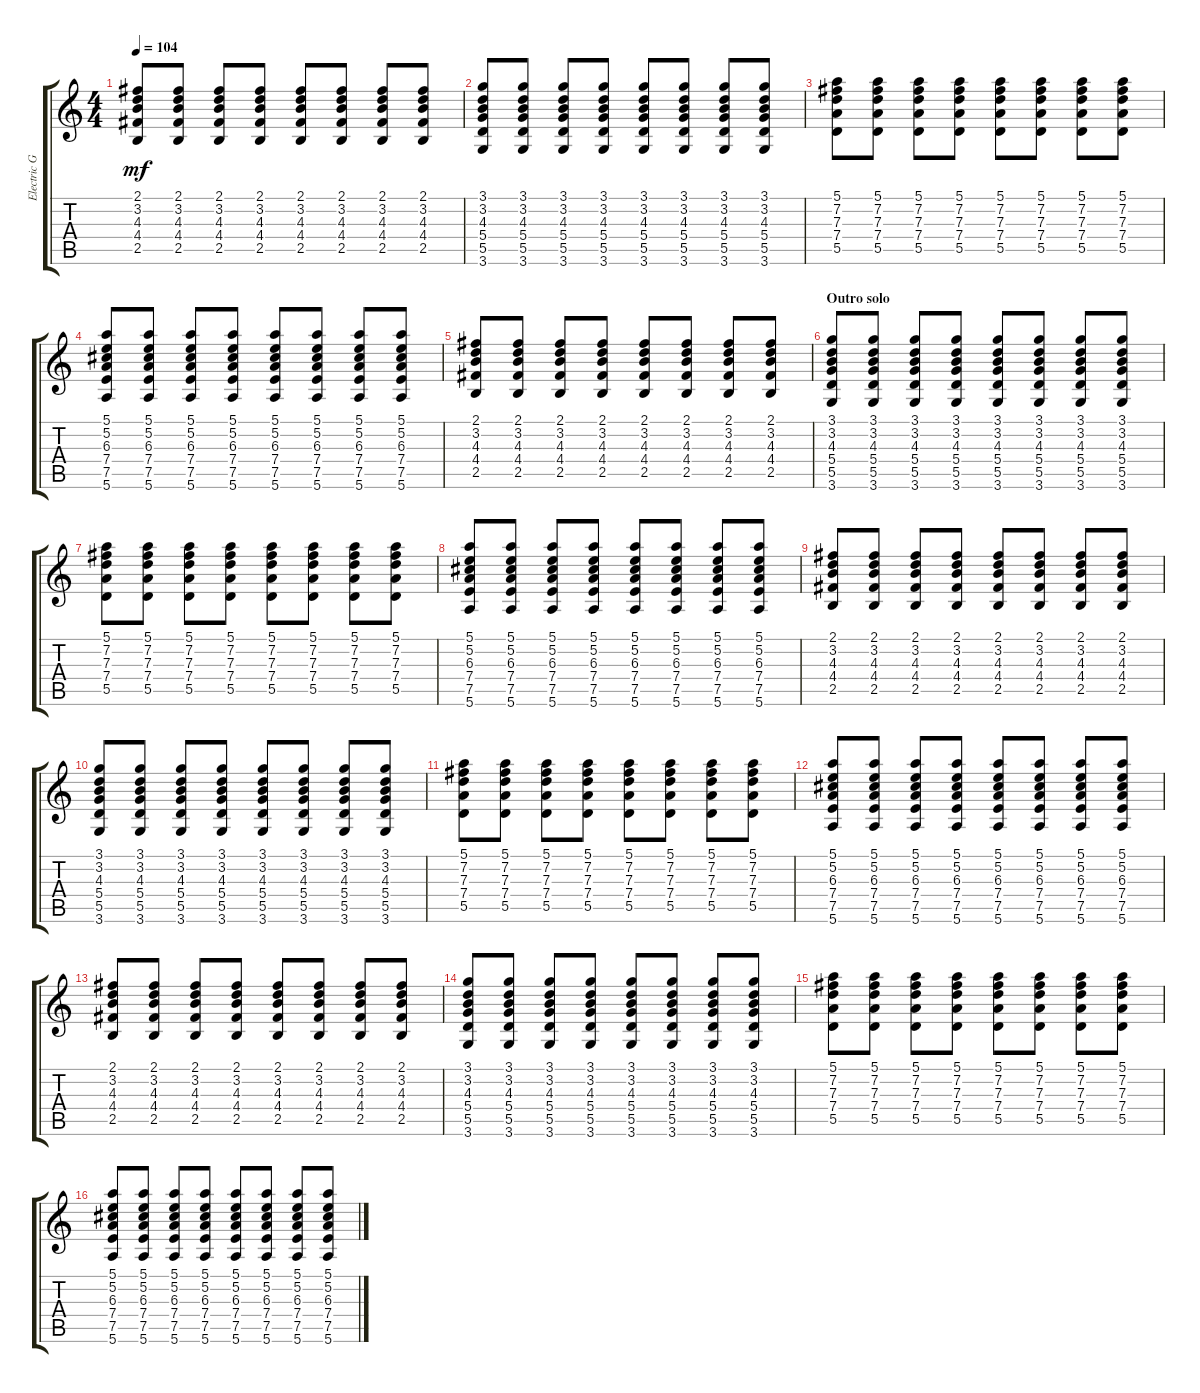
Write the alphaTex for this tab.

\track ("Electric Guitar" "Electric G") {instrument overdrivenguitar}
\staff {score tabs}
\tuning (E4 B3 G3 D3 A2 E2) {hide}
\ts (4 4)
\tempo 104
\clef g2
\ks c
(2.1 3.2 4.3 4.4 2.5).8{dy mf} (2.1 3.2 4.3 4.4 2.5).8 (2.1 3.2 4.3 4.4 2.5).8 (2.1 3.2 4.3 4.4 2.5).8 (2.1 3.2 4.3 4.4 2.5).8 (2.1 3.2 4.3 4.4 2.5).8 (2.1 3.2 4.3 4.4 2.5).8 (2.1 3.2 4.3 4.4 2.5).8 |
(3.1 3.2 4.3 5.4 5.5 3.6).8 (3.1 3.2 4.3 5.4 5.5 3.6).8 (3.1 3.2 4.3 5.4 5.5 3.6).8 (3.1 3.2 4.3 5.4 5.5 3.6).8 (3.1 3.2 4.3 5.4 5.5 3.6).8 (3.1 3.2 4.3 5.4 5.5 3.6).8 (3.1 3.2 4.3 5.4 5.5 3.6).8 (3.1 3.2 4.3 5.4 5.5 3.6).8 |
(5.1 7.2 7.3 7.4 5.5).8 (5.1 7.2 7.3 7.4 5.5).8 (5.1 7.2 7.3 7.4 5.5).8 (5.1 7.2 7.3 7.4 5.5).8 (5.1 7.2 7.3 7.4 5.5).8 (5.1 7.2 7.3 7.4 5.5).8 (5.1 7.2 7.3 7.4 5.5).8 (5.1 7.2 7.3 7.4 5.5).8 |
(5.1 5.2 6.3 7.4 7.5 5.6).8 (5.1 5.2 6.3 7.4 7.5 5.6).8 (5.1 5.2 6.3 7.4 7.5 5.6).8 (5.1 5.2 6.3 7.4 7.5 5.6).8 (5.1 5.2 6.3 7.4 7.5 5.6).8 (5.1 5.2 6.3 7.4 7.5 5.6).8 (5.1 5.2 6.3 7.4 7.5 5.6).8 (5.1 5.2 6.3 7.4 7.5 5.6).8 |
(2.1 3.2 4.3 4.4 2.5).8 (2.1 3.2 4.3 4.4 2.5).8 (2.1 3.2 4.3 4.4 2.5).8 (2.1 3.2 4.3 4.4 2.5).8 (2.1 3.2 4.3 4.4 2.5).8 (2.1 3.2 4.3 4.4 2.5).8 (2.1 3.2 4.3 4.4 2.5).8 (2.1 3.2 4.3 4.4 2.5).8 |
\section ("" "Outro solo")
(3.1 3.2 4.3 5.4 5.5 3.6).8 (3.1 3.2 4.3 5.4 5.5 3.6).8 (3.1 3.2 4.3 5.4 5.5 3.6).8 (3.1 3.2 4.3 5.4 5.5 3.6).8 (3.1 3.2 4.3 5.4 5.5 3.6).8 (3.1 3.2 4.3 5.4 5.5 3.6).8 (3.1 3.2 4.3 5.4 5.5 3.6).8 (3.1 3.2 4.3 5.4 5.5 3.6).8 |
(5.1 7.2 7.3 7.4 5.5).8 (5.1 7.2 7.3 7.4 5.5).8 (5.1 7.2 7.3 7.4 5.5).8 (5.1 7.2 7.3 7.4 5.5).8 (5.1 7.2 7.3 7.4 5.5).8 (5.1 7.2 7.3 7.4 5.5).8 (5.1 7.2 7.3 7.4 5.5).8 (5.1 7.2 7.3 7.4 5.5).8 |
(5.1 5.2 6.3 7.4 7.5 5.6).8 (5.1 5.2 6.3 7.4 7.5 5.6).8 (5.1 5.2 6.3 7.4 7.5 5.6).8 (5.1 5.2 6.3 7.4 7.5 5.6).8 (5.1 5.2 6.3 7.4 7.5 5.6).8 (5.1 5.2 6.3 7.4 7.5 5.6).8 (5.1 5.2 6.3 7.4 7.5 5.6).8 (5.1 5.2 6.3 7.4 7.5 5.6).8 |
(2.1 3.2 4.3 4.4 2.5).8 (2.1 3.2 4.3 4.4 2.5).8 (2.1 3.2 4.3 4.4 2.5).8 (2.1 3.2 4.3 4.4 2.5).8 (2.1 3.2 4.3 4.4 2.5).8 (2.1 3.2 4.3 4.4 2.5).8 (2.1 3.2 4.3 4.4 2.5).8 (2.1 3.2 4.3 4.4 2.5).8 |
(3.1 3.2 4.3 5.4 5.5 3.6).8 (3.1 3.2 4.3 5.4 5.5 3.6).8 (3.1 3.2 4.3 5.4 5.5 3.6).8 (3.1 3.2 4.3 5.4 5.5 3.6).8 (3.1 3.2 4.3 5.4 5.5 3.6).8 (3.1 3.2 4.3 5.4 5.5 3.6).8 (3.1 3.2 4.3 5.4 5.5 3.6).8 (3.1 3.2 4.3 5.4 5.5 3.6).8 |
(5.1 7.2 7.3 7.4 5.5).8 (5.1 7.2 7.3 7.4 5.5).8 (5.1 7.2 7.3 7.4 5.5).8 (5.1 7.2 7.3 7.4 5.5).8 (5.1 7.2 7.3 7.4 5.5).8 (5.1 7.2 7.3 7.4 5.5).8 (5.1 7.2 7.3 7.4 5.5).8 (5.1 7.2 7.3 7.4 5.5).8 |
(5.1 5.2 6.3 7.4 7.5 5.6).8 (5.1 5.2 6.3 7.4 7.5 5.6).8 (5.1 5.2 6.3 7.4 7.5 5.6).8 (5.1 5.2 6.3 7.4 7.5 5.6).8 (5.1 5.2 6.3 7.4 7.5 5.6).8 (5.1 5.2 6.3 7.4 7.5 5.6).8 (5.1 5.2 6.3 7.4 7.5 5.6).8 (5.1 5.2 6.3 7.4 7.5 5.6).8 |
(2.1 3.2 4.3 4.4 2.5).8 (2.1 3.2 4.3 4.4 2.5).8 (2.1 3.2 4.3 4.4 2.5).8 (2.1 3.2 4.3 4.4 2.5).8 (2.1 3.2 4.3 4.4 2.5).8 (2.1 3.2 4.3 4.4 2.5).8 (2.1 3.2 4.3 4.4 2.5).8 (2.1 3.2 4.3 4.4 2.5).8 |
(3.1 3.2 4.3 5.4 5.5 3.6).8 (3.1 3.2 4.3 5.4 5.5 3.6).8 (3.1 3.2 4.3 5.4 5.5 3.6).8 (3.1 3.2 4.3 5.4 5.5 3.6).8 (3.1 3.2 4.3 5.4 5.5 3.6).8 (3.1 3.2 4.3 5.4 5.5 3.6).8 (3.1 3.2 4.3 5.4 5.5 3.6).8 (3.1 3.2 4.3 5.4 5.5 3.6).8 |
(5.1 7.2 7.3 7.4 5.5).8 (5.1 7.2 7.3 7.4 5.5).8 (5.1 7.2 7.3 7.4 5.5).8 (5.1 7.2 7.3 7.4 5.5).8 (5.1 7.2 7.3 7.4 5.5).8 (5.1 7.2 7.3 7.4 5.5).8 (5.1 7.2 7.3 7.4 5.5).8 (5.1 7.2 7.3 7.4 5.5).8 |
(5.1 5.2 6.3 7.4 7.5 5.6).8 (5.1 5.2 6.3 7.4 7.5 5.6).8 (5.1 5.2 6.3 7.4 7.5 5.6).8 (5.1 5.2 6.3 7.4 7.5 5.6).8 (5.1 5.2 6.3 7.4 7.5 5.6).8 (5.1 5.2 6.3 7.4 7.5 5.6).8 (5.1 5.2 6.3 7.4 7.5 5.6).8 (5.1 5.2 6.3 7.4 7.5 5.6).8
